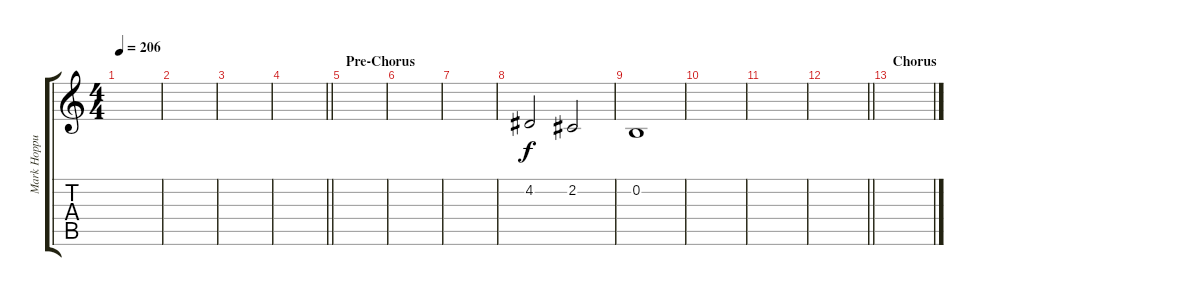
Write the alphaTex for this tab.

\track ("Mark Hoppus - Back Vocals" "Mark Hoppu") {instrument tenorsax}
\staff {score tabs}
\tuning (E4 B3 G3 D3 A2 E2) {hide}
\ts (4 4)
\tempo 206
\clef g2
\ks c
|
|
|
\barLineRight lightlight
|
\section ("" "Pre-Chorus")
|
|
|
4.2.2 2.2.2 |
0.2.1 |
|
|
\barLineRight lightlight
|
\section ("" "Chorus")
